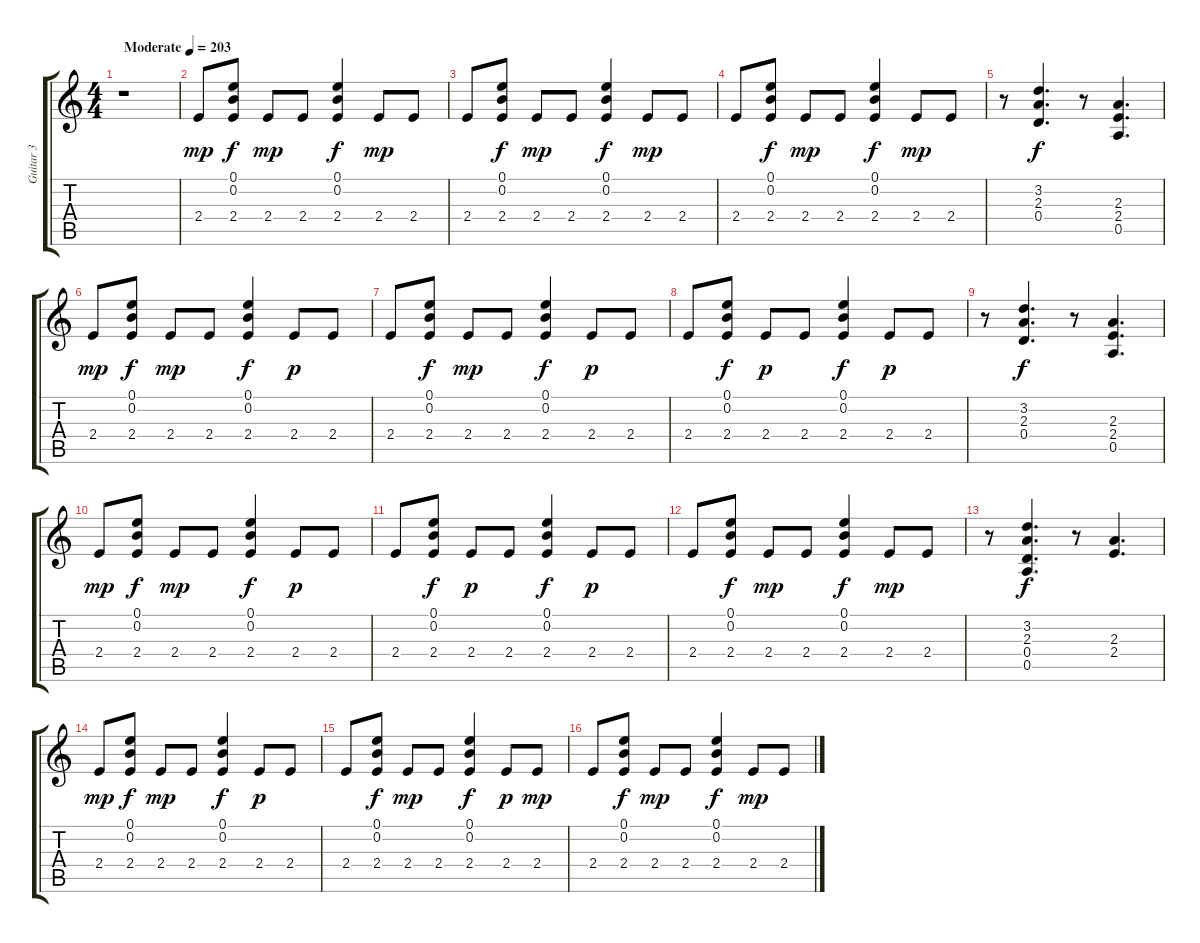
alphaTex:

\track ("Guitar 3" "Guitar 3") {instrument distortionguitar}
\staff {score tabs}
\tuning (E4 B3 G3 D3 A2 E2) {hide}
\ts (4 4)
\tempo (203 "Moderate")
\clef g2
\ks c
r.1{dy mp instrument distortionguitar} |
2.4.8 (0.1 0.2 2.4).8{dy f} 2.4.8{dy mp} 2.4.8 (0.1 0.2 2.4).4{dy f} 2.4.8{dy mp} 2.4.8 |
2.4.8 (0.1 0.2 2.4).8{dy f} 2.4.8{dy mp} 2.4.8 (0.1 0.2 2.4).4{dy f} 2.4.8{dy mp} 2.4.8 |
2.4.8 (0.1 0.2 2.4).8{dy f} 2.4.8{dy mp} 2.4.8 (0.1 0.2 2.4).4{dy f} 2.4.8{dy mp} 2.4.8 |
r.8 (3.2 2.3 0.4).4{d dy f} r.8 (2.3 2.4 0.5).4{d} |
2.4.8{dy mp} (0.1 0.2 2.4).8{dy f} 2.4.8{dy mp} 2.4.8 (0.1 0.2 2.4).4{dy f} 2.4.8{dy p} 2.4.8 |
2.4.8 (0.1 0.2 2.4).8{dy f} 2.4.8{dy mp} 2.4.8 (0.1 0.2 2.4).4{dy f} 2.4.8{dy p} 2.4.8 |
2.4.8 (0.1 0.2 2.4).8{dy f} 2.4.8{dy p} 2.4.8 (0.1 0.2 2.4).4{dy f} 2.4.8{dy p} 2.4.8 |
r.8 (3.2 2.3 0.4).4{d dy f} r.8 (2.3 2.4 0.5).4{d} |
2.4.8{dy mp} (0.1 0.2 2.4).8{dy f} 2.4.8{dy mp} 2.4.8 (0.1 0.2 2.4).4{dy f} 2.4.8{dy p} 2.4.8 |
2.4.8 (0.1 0.2 2.4).8{dy f} 2.4.8{dy p} 2.4.8 (0.1 0.2 2.4).4{dy f} 2.4.8{dy p} 2.4.8 |
2.4.8 (0.1 0.2 2.4).8{dy f} 2.4.8{dy mp} 2.4.8 (0.1 0.2 2.4).4{dy f} 2.4.8{dy mp} 2.4.8 |
r.8 (3.2 2.3 0.4 0.5).4{d dy f} r.8 (2.3 2.4).4{d} |
2.4.8{dy mp} (0.1 0.2 2.4).8{dy f} 2.4.8{dy mp} 2.4.8 (0.1 0.2 2.4).4{dy f} 2.4.8{dy p} 2.4.8 |
2.4.8 (0.1 0.2 2.4).8{dy f} 2.4.8{dy mp} 2.4.8 (0.1 0.2 2.4).4{dy f} 2.4.8{dy p} 2.4.8{dy mp} |
2.4.8 (0.1 0.2 2.4).8{dy f} 2.4.8{dy mp} 2.4.8 (0.1 0.2 2.4).4{dy f} 2.4.8{dy mp} 2.4.8
